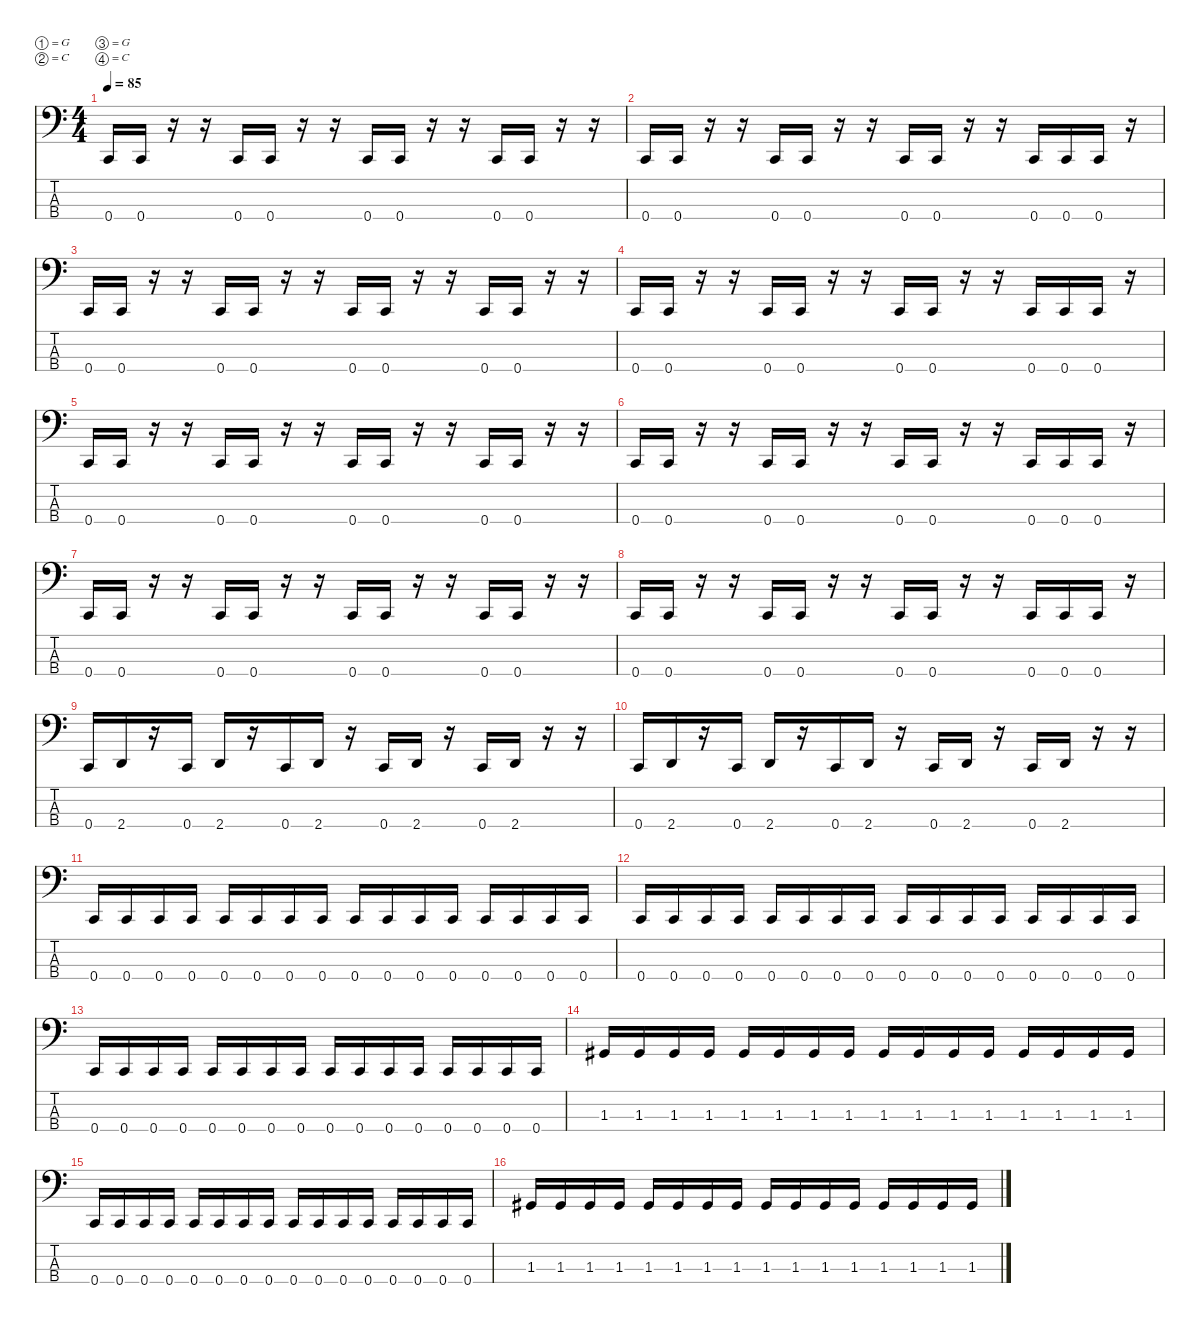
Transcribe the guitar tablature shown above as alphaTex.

\defaultSystemsLayout 4
\hideDynamics
\bracketExtendMode nobrackets
\singleTrackTrackNamePolicy hidden
\multiTrackTrackNamePolicy hidden
\firstSystemTrackNameMode fullname
\firstSystemTrackNameOrientation horizontal
\otherSystemsTrackNameOrientation horizontal
\track ("Bass" "fl.bs.") {instrument fretlessbass}
\staff {score tabs}
\tuning (G2 C2 G1 C1)
\ts (4 4)
\tempo 85
\clef f4
\ks c
0.4.16{dy f beam Up} 0.4.16{beam Up} r.16{beam Up} r.16{beam Up} 0.4.16{beam Up} 0.4.16{beam Up} r.16{beam Up} r.16{beam Up} 0.4.16{beam Up} 0.4.16{beam Up} r.16{beam Up} r.16{beam Up} 0.4.16{beam Up} 0.4.16{beam Up} r.16{beam Up} r.16{beam Up} |
0.4.16{beam Up} 0.4.16{beam Up} r.16{beam Up} r.16{beam Up} 0.4.16{beam Up} 0.4.16{beam Up} r.16{beam Up} r.16{beam Up} 0.4.16{beam Up} 0.4.16{beam Up} r.16{beam Up} r.16{beam Up} 0.4.16{beam Up} 0.4.16{beam Up} 0.4.16{beam Up} r.16{beam Up} |
0.4.16{beam Up} 0.4.16{beam Up} r.16{beam Up} r.16{beam Up} 0.4.16{beam Up} 0.4.16{beam Up} r.16{beam Up} r.16{beam Up} 0.4.16{beam Up} 0.4.16{beam Up} r.16{beam Up} r.16{beam Up} 0.4.16{beam Up} 0.4.16{beam Up} r.16{beam Up} r.16{beam Up} |
0.4.16{beam Up} 0.4.16{beam Up} r.16{beam Up} r.16{beam Up} 0.4.16{beam Up} 0.4.16{beam Up} r.16{beam Up} r.16{beam Up} 0.4.16{beam Up} 0.4.16{beam Up} r.16{beam Up} r.16{beam Up} 0.4.16{beam Up} 0.4.16{beam Up} 0.4.16{beam Up} r.16{beam Up} |
0.4.16{beam Up} 0.4.16{beam Up} r.16{beam Up} r.16{beam Up} 0.4.16{beam Up} 0.4.16{beam Up} r.16{beam Up} r.16{beam Up} 0.4.16{beam Up} 0.4.16{beam Up} r.16{beam Up} r.16{beam Up} 0.4.16{beam Up} 0.4.16{beam Up} r.16{beam Up} r.16{beam Up} |
0.4.16{beam Up} 0.4.16{beam Up} r.16{beam Up} r.16{beam Up} 0.4.16{beam Up} 0.4.16{beam Up} r.16{beam Up} r.16{beam Up} 0.4.16{beam Up} 0.4.16{beam Up} r.16{beam Up} r.16{beam Up} 0.4.16{beam Up} 0.4.16{beam Up} 0.4.16{beam Up} r.16{beam Up} |
0.4.16{beam Up} 0.4.16{beam Up} r.16{beam Up} r.16{beam Up} 0.4.16{beam Up} 0.4.16{beam Up} r.16{beam Up} r.16{beam Up} 0.4.16{beam Up} 0.4.16{beam Up} r.16{beam Up} r.16{beam Up} 0.4.16{beam Up} 0.4.16{beam Up} r.16{beam Up} r.16{beam Up} |
0.4.16{beam Up} 0.4.16{beam Up} r.16{beam Up} r.16{beam Up} 0.4.16{beam Up} 0.4.16{beam Up} r.16{beam Up} r.16{beam Up} 0.4.16{beam Up} 0.4.16{beam Up} r.16{beam Up} r.16{beam Up} 0.4.16{beam Up} 0.4.16{beam Up} 0.4.16{beam Up} r.16{beam Up} |
0.4.16{beam Up} 2.4.16{beam Up} r.16{beam Up} 0.4.16{beam Up} 2.4.16{beam Up} r.16{beam Up} 0.4.16{beam Up} 2.4.16{beam Up} r.16{beam Up} 0.4.16{beam Up} 2.4.16{beam Up} r.16{beam Up} 0.4.16{beam Up} 2.4.16{beam Up} r.16{beam Up} r.16{beam Up} |
0.4.16{beam Up} 2.4.16{beam Up} r.16{beam Up} 0.4.16{beam Up} 2.4.16{beam Up} r.16{beam Up} 0.4.16{beam Up} 2.4.16{beam Up} r.16{beam Up} 0.4.16{beam Up} 2.4.16{beam Up} r.16{beam Up} 0.4.16{beam Up} 2.4.16{beam Up} r.16{beam Up} r.16{beam Up} |
0.4.16{beam Up} 0.4.16{beam Up} 0.4.16{beam Up} 0.4.16{beam Up} 0.4.16{beam Up} 0.4.16{beam Up} 0.4.16{beam Up} 0.4.16{beam Up} 0.4.16{beam Up} 0.4.16{beam Up} 0.4.16{beam Up} 0.4.16{beam Up} 0.4.16{beam Up} 0.4.16{beam Up} 0.4.16{beam Up} 0.4.16{beam Up} |
0.4.16{beam Up} 0.4.16{beam Up} 0.4.16{beam Up} 0.4.16{beam Up} 0.4.16{beam Up} 0.4.16{beam Up} 0.4.16{beam Up} 0.4.16{beam Up} 0.4.16{beam Up} 0.4.16{beam Up} 0.4.16{beam Up} 0.4.16{beam Up} 0.4.16{beam Up} 0.4.16{beam Up} 0.4.16{beam Up} 0.4.16{beam Up} |
0.4.16{beam Up} 0.4.16{beam Up} 0.4.16{beam Up} 0.4.16{beam Up} 0.4.16{beam Up} 0.4.16{beam Up} 0.4.16{beam Up} 0.4.16{beam Up} 0.4.16{beam Up} 0.4.16{beam Up} 0.4.16{beam Up} 0.4.16{beam Up} 0.4.16{beam Up} 0.4.16{beam Up} 0.4.16{beam Up} 0.4.16{beam Up} |
1.3{acc #}.16{beam Up} 1.3{acc #}.16{beam Up} 1.3{acc #}.16{beam Up} 1.3{acc #}.16{beam Up} 1.3{acc #}.16{beam Up} 1.3{acc #}.16{beam Up} 1.3{acc #}.16{beam Up} 1.3{acc #}.16{beam Up} 1.3{acc #}.16{beam Up} 1.3{acc #}.16{beam Up} 1.3{acc #}.16{beam Up} 1.3{acc #}.16{beam Up} 1.3{acc #}.16{beam Up} 1.3{acc #}.16{beam Up} 1.3{acc #}.16{beam Up} 1.3{acc #}.16{beam Up} |
0.4.16{beam Up} 0.4.16{beam Up} 0.4.16{beam Up} 0.4.16{beam Up} 0.4.16{beam Up} 0.4.16{beam Up} 0.4.16{beam Up} 0.4.16{beam Up} 0.4.16{beam Up} 0.4.16{beam Up} 0.4.16{beam Up} 0.4.16{beam Up} 0.4.16{beam Up} 0.4.16{beam Up} 0.4.16{beam Up} 0.4.16{beam Up} |
1.3{acc #}.16{beam Up} 1.3{acc #}.16{beam Up} 1.3{acc #}.16{beam Up} 1.3{acc #}.16{beam Up} 1.3{acc #}.16{beam Up} 1.3{acc #}.16{beam Up} 1.3{acc #}.16{beam Up} 1.3{acc #}.16{beam Up} 1.3{acc #}.16{beam Up} 1.3{acc #}.16{beam Up} 1.3{acc #}.16{beam Up} 1.3{acc #}.16{beam Up} 1.3{acc #}.16{beam Up} 1.3{acc #}.16{beam Up} 1.3{acc #}.16{beam Up} 1.3{acc #}.16{beam Up}
